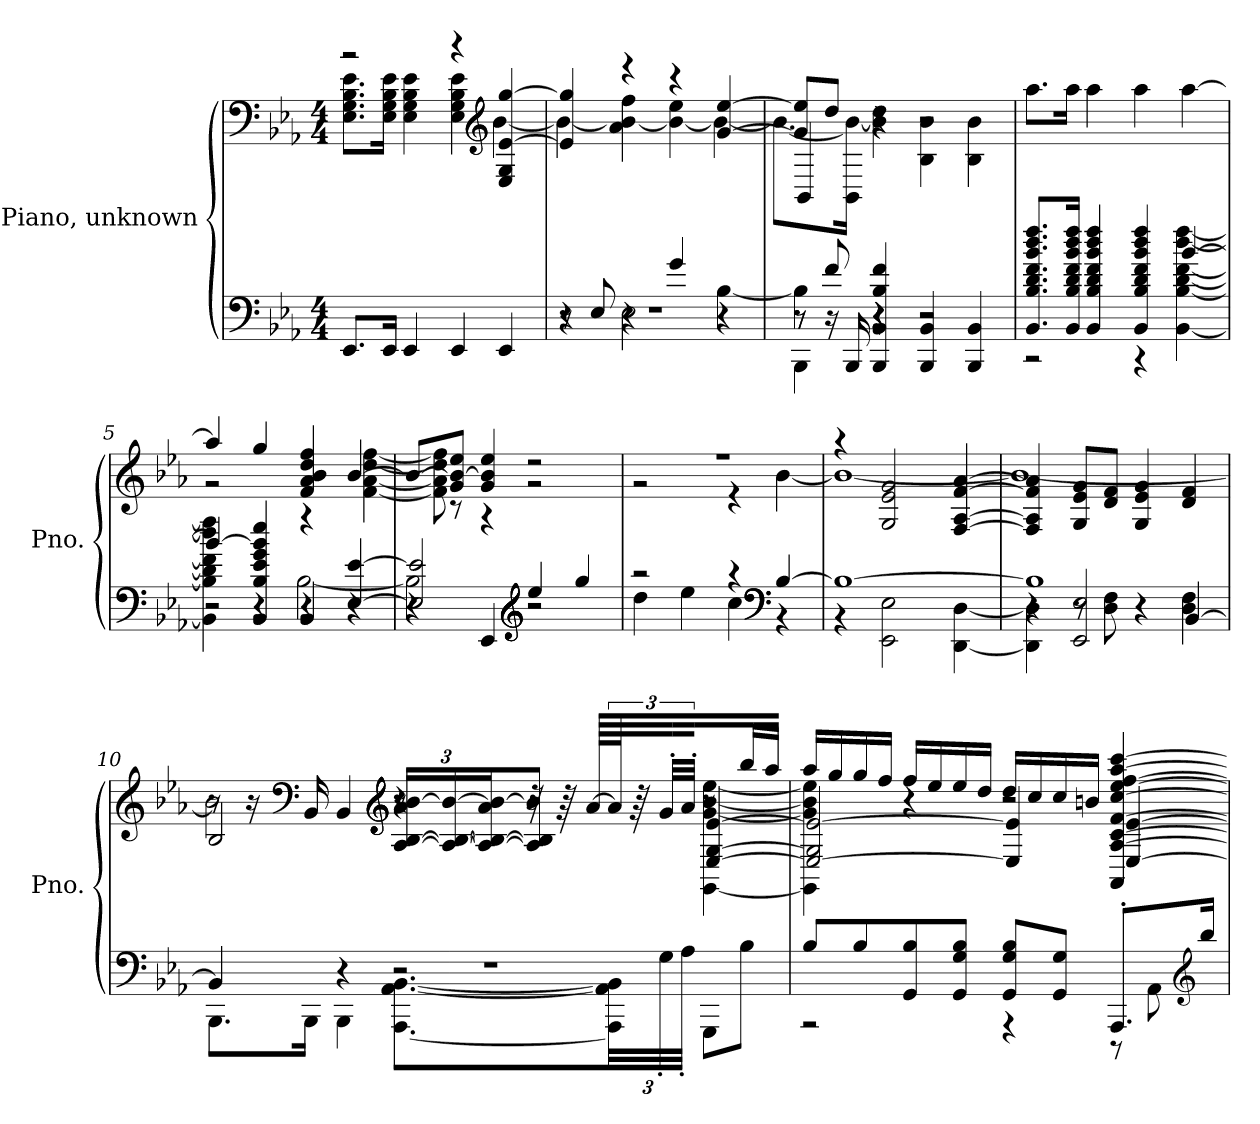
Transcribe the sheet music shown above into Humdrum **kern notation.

**kern	**kern
*part1	*part1
*staff2	*staff1
*I"Piano, unknown	*
*I'Pno.	*
*clefF4	*clefF4
*k[b-e-a-]	*k[b-e-a-]
*M4/4	*M4/4
*MM120	*MM120
=1	=1
*	*^
8.EE-/L	2r	8.E-\ 8.G\ 8.B-\ 8.e-\L
16EE-/Jk	.	16E-\ 16G\ 16B-\ 16e-\Jk
4EE-/	.	4E-\ 4G\ 4B-\ 4e-\
4EE-/	4r	4E-\ 4G\ 4B-\ 4e-\
*	*clefG2	*
4EE-/	4E-/ 4G/ [4e-/ [4gg/	[4b-\
=2	=2	=2
*^	*	*
*	*^	*	*
1r	4r	8r	4e-/] 4gg/]	4b-\_
.	.	8E-/	.	.
.	2E-\	4r	4r	4a-\ 4b-\_ 4ff\
.	.	4g/	4r	4b-\_ 4ee-\
.	[4B-\	4r	[4g/ [4ee-/	4b-\_
=3	=3	=3	=3	=3
*	*	*^	*	*^
8r	4B-\]	8r	4BBB-\	8g/] 8ee-/]L	8.b-\L_	4BB-/
8f/	.	16r	.	8dd/J	.	.
.	.	16BBB-/	.	.	16BB-\ 16b-\_Jk	.
4r	4r	4BBB-/ 4BB-/ 4B-/ 4f/	4r	4r	4b-\] 4dd\	4r
2r	2r	4BBB-/ 4BB-/	2r	2r	4B-\ 4b-\	2r
.	.	4BBB-/ 4BB-/	.	.	4B-\ 4b-\	.
*	*v	*v	*v	*	*	*
*	*	*v	*v	*v
=4	=4	=4
8.BB-/ 8.B-/ 8.d/ 8.f/ 8.b-/ 8.dd/ 8.ff/L	2r	8.aa-\L
16BB-/ 16B-/ 16d/ 16f/ 16b-/ 16dd/ 16ff/Jk	.	16aa-\Jk
4BB-/ 4B-/ 4d/ 4f/ 4b-/ 4dd/ 4ff/	.	4aa-\
4BB-/ 4B-/ 4d/ 4f/ 4b-/ 4dd/ 4ff/	4r	4aa-\
[4b-/	[4BB-\ [4B-\ [4d\ [4f\ [4dd\ [4ff\	[4aa-\
!!LO:LB:g=z
=5	=5	=5
*	*^	*^
4b-/_	4BB-\] 4B-\] 4d\] 4f\] 4dd\] 4ff\]	2r	4aa-/]	2r
4BB-/ 4B-/ 4e-/ 4g/ 4b-/] 4ee-/	4r	.	4gg/	.
4BB-/	[2B-\	4r	4f/ 4a-/ 4b-/ 4dd/ 4ff/	4r
4r	.	[4E-/ [4e-/	[4b-/	[4f\ [4a-\ [4dd\ [4ff\
=6	=6	=6	=6	=6
4r	2B-\]	2E-/] 2e-/]	8b-/L_	8f\] 8a-\] 8dd\] 8ff\]
.	.	.	8g/ 8b-/_ 8ee-/J	8r
4EE-/	.	.	4g/ 4b-/] 4ee-/	4r
*clefG2	*	*	*	*
4ee-/	2r	2r	2r	2r
4gg/	.	.	.	.
*	*v	*v	*	*
=7	=7	=7	=7
2r	4dd\	1r	2r
.	4ee-\	.	.
4r	4cc\	.	4r
*clefF4	*	*	*
[4B-/	4r	.	[4b-\
=8	=8	=8	=8
1B-_	4r	4r	1b-_
.	2EE-\ 2E-\	2G/ 2e-/ 2g/	.
.	[4DD\ [4D\	[4F/ [4A-/ [4f/ [4a-/	.
=9	=9	=9	=9
*	*^	*	*
1B-]	4DD\] 4D\]	4r	4F/] 4A-/] 4f/] 4a-/]	1b-_
.	8r	2EE-/ 2E-/	8G/ 8e-/ 8g/L	.
.	8D\ 8F\	.	8d/ 8f/J	.
.	4r	.	4G/ 4e-/ 4g/	.
.	4D\ 4F\	[4BB-/	4d/ 4f/	.
!!LO:LB:g=z
=10	=10	=10	=10	=10
*	*	*	*	*^
1r	8.BBB-\L	4BB-/]	2B-/	2b-\]	8r
.	.	.	.	.	16r
*	*	*	*clefF4	*	*
.	16BBB-\Jk	.	.	.	16BB-/
.	4BBB-\	4r	.	.	4BB-/
*	*	*	*clefG2	*	*
*	*	*	*	*	*Xbrackettup
.	[8.AAA-\ [8.AA-\ [8.BB-\L	2r	8r	4r	[24A-/ [24B-/ 24a-/ [24b-/LL
.	.	.	.	.	24A-/_ 24B-/_ 24b-/_
.	.	.	.	.	24A-/_ 24B-/_ 24a-/ 24b-/_J
.	.	.	32r	.	8A-/] 8B-/] 8b-/]J
.	.	.	64r	.	.
.	.	.	[64a-/LLLL	.	.
*	*Xbrackettup	*	*brackettup	*	*
.	48AAA-\] 48AA-\] 48BB-\]LL	.	96a-/JJJJ]	.	.
.	.	.	96r	.	.
.	48G'\	.	48g'/LLL	.	.
.	48A-'\JJJ	.	48a-'/JJJ	.	.
.	8GGG\L	.	8r	[4GG\ [4g\ [4b-\ [4ee-\	[4E-/ [4G/ [4e-/
.	8B-\J	.	16bb-/LL	.	.
.	.	.	16aa-/JJ	.	.
*	*v	*v	*	*	*
!!LO:LB:g=z	!!	!!
=11	=11	=11	=11	=11
8B-/L	2r	16aa-/LL	4GG\] 4g\] 4b-\] 4ee-\]	2E-/_ 2G/] 2e-/_
.	.	16gg/	.	.
8B-/	.	16gg/	.	.
.	.	16ff/JJ	.	.
8GG/ 8B-/	.	16ff/LL	4r	.
.	.	16ee-/	.	.
8GG/ 8G/ 8B-/J	.	16ee-/	.	.
.	.	16dd/JJ	.	.
8GG/ 8G/ 8B-/L	4r	16dd/LL	2r	4E-/] 4e-/]
.	.	16cc/	.	.
8GG/ 8G/J	.	16cc/	.	.
.	.	16bn/JJ	.	.
8.AAA-'/L	8r	4AA-/ [4A-/ [4c/ [4f/ [4cc/ [4ee-/ [4ff/ [4aa-/ [4ccc/	.	[4E-/ [4e-/
.	8AA-\	.	.	.
*clefG2	*	*	*	*
16bb-/Jk	.	.	.	.
*v	*v	*	*	*
*	*v	*v	*v
=	=
*-	*-
